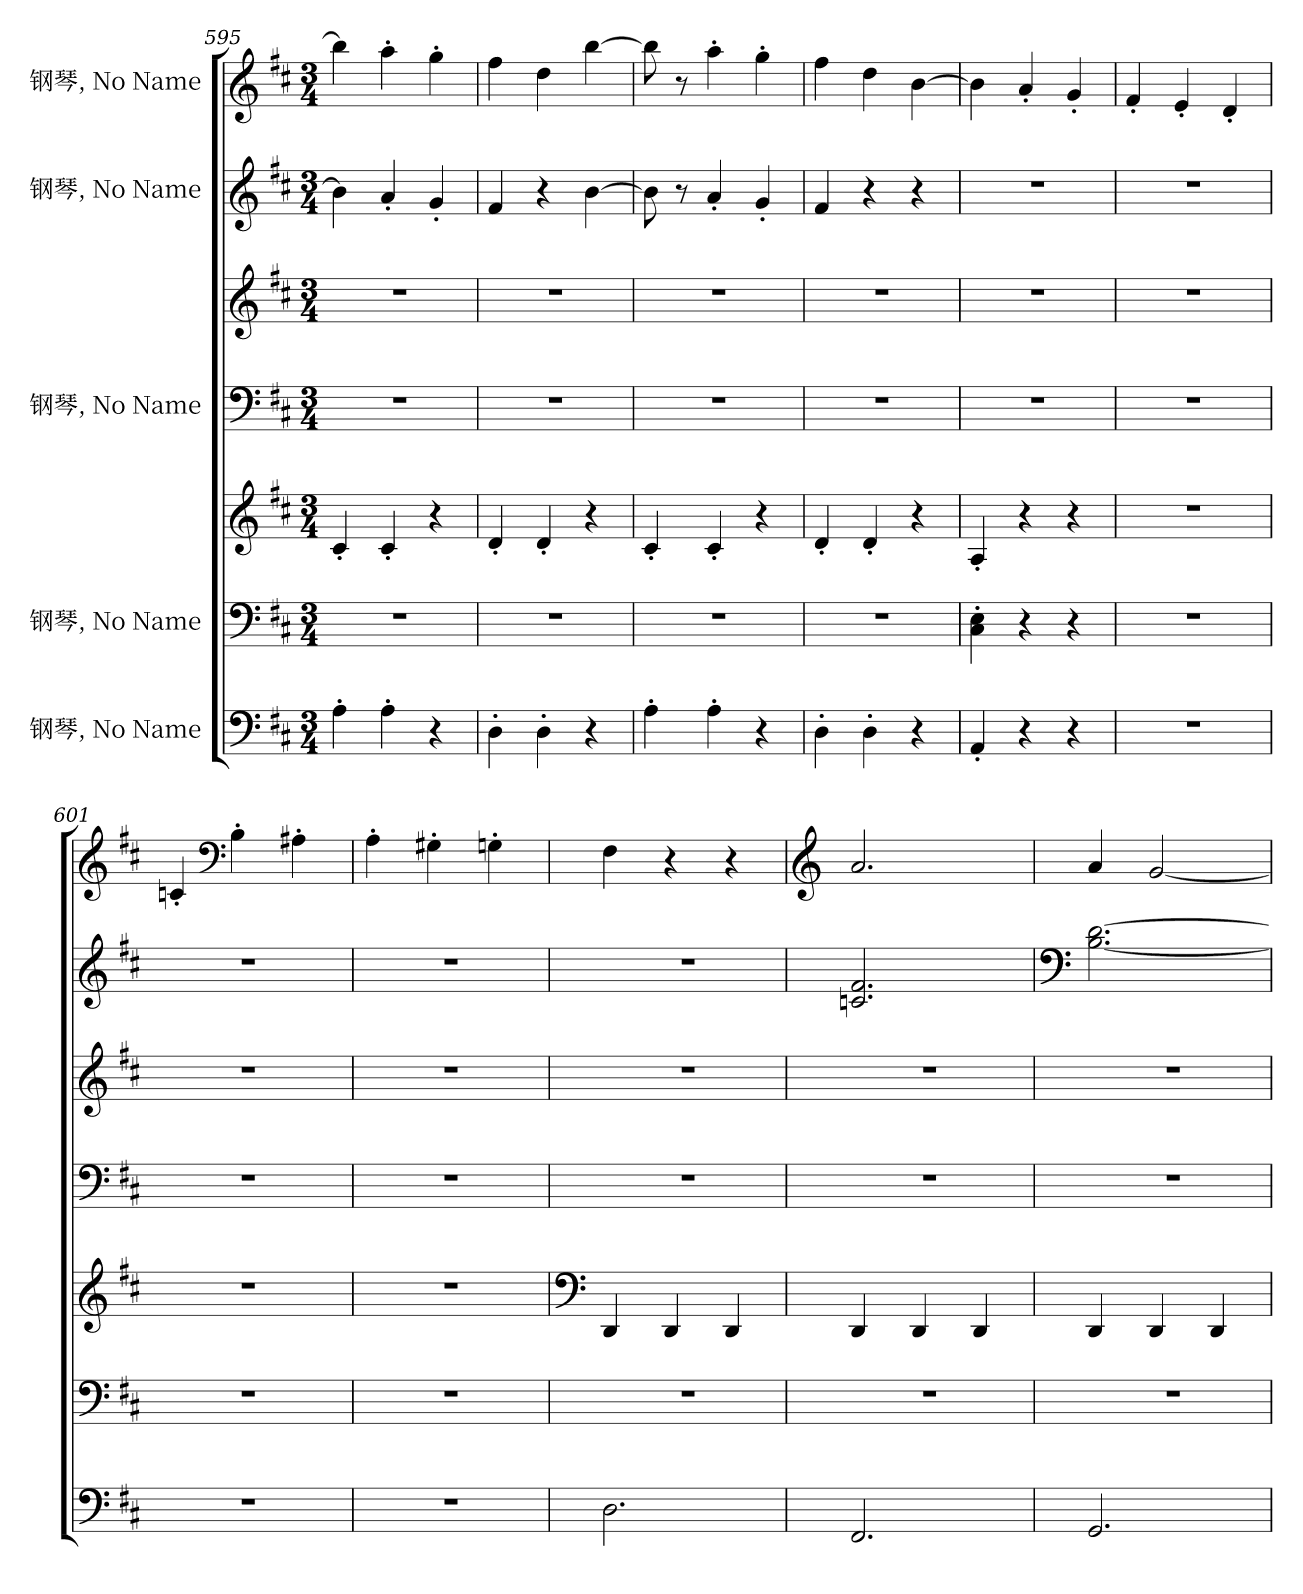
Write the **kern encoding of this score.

**kern	**kern	**kern	**kern	**kern	**kern	**kern
*part5	*part4	*part4	*part3	*part3	*part2	*part1
*staff7	*staff6	*staff5	*staff4	*staff3	*staff2	*staff1
*I"钢琴, No Name	*I"钢琴, No Name	*	*I"钢琴, No Name	*	*I"钢琴, No Name	*I"钢琴, No Name
!!LO:PB:g=z
*clefF4	*clefF4	*clefG2	*clefF4	*clefG2	*clefG2	*clefG2
*k[f#c#]	*k[f#c#]	*k[f#c#]	*k[f#c#]	*k[f#c#]	*k[f#c#]	*k[f#c#]
*M3/4	*M3/4	*M3/4	*M3/4	*M3/4	*M3/4	*M3/4
=595	=595	=595	=595	=595	=595	=595
4A'\	2.r	4c#'/	2.r	2.r	4b\]	4bb\]
4A'\	.	4c#'/	.	.	4a'/	4aa'\
4r	.	4r	.	.	4g'/	4gg'\
=596	=596	=596	=596	=596	=596	=596
4D'\	2.r	4d'/	2.r	2.r	4f#/	4ff#\
4D'\	.	4d'/	.	.	4r	4dd\
*	*	*	*	*	*	*MM197
4r	.	4r	.	.	[4b\	[4bb\
=597	=597	=597	=597	=597	=597	=597
4A'\	2.r	4c#'/	2.r	2.r	8b\]	8bb\]
.	.	.	.	.	8r	8r
4A'\	.	4c#'/	.	.	4a'/	4aa'\
4r	.	4r	.	.	4g'/	4gg'\
=598	=598	=598	=598	=598	=598	=598
4D'\	2.r	4d'/	2.r	2.r	4f#/	4ff#\
4D'\	.	4d'/	.	.	4r	4dd\
*	*	*	*	*	*	*MM197
4r	.	4r	.	.	4r	[4b\
=599	=599	=599	=599	=599	=599	=599
4AA'/	4C#\' 4E\'	4A'/	2.r	2.r	2.r	4b\]
4r	4r	4r	.	.	.	4a'/
4r	4r	4r	.	.	.	4g'/
=600	=600	=600	=600	=600	=600	=600
2.r	2.r	2.r	2.r	2.r	2.r	4f#'/
.	.	.	.	.	.	4e'/
.	.	.	.	.	.	4d'/
=601	=601	=601	=601	=601	=601	=601
2.r	2.r	2.r	2.r	2.r	2.r	4cn'/
*	*	*	*	*	*	*clefF4
.	.	.	.	.	.	4B'\
.	.	.	.	.	.	4A#X'\
=602	=602	=602	=602	=602	=602	=602
2.r	2.r	2.r	2.r	2.r	2.r	4A'\
.	.	.	.	.	.	4G#X'\
.	.	.	.	.	.	4Gn'\
!!LO:PB:g=z
=603	=603	=603	=603	=603	=603	=603
*	*	*clefF4	*	*	*	*
*	*	*	*	*	*	*MM196
2.D\	2.r	4DD/	2.r	2.r	2.r	4F#\
.	.	4DD/	.	.	.	4r
.	.	4DD/	.	.	.	4r
=604	=604	=604	=604	=604	=604	=604
*	*	*	*	*	*	*clefG2
2.FF#/	2.r	4DD/	2.r	2.r	2.cn/ 2.f#/	2.a/
.	.	4DD/	.	.	.	.
.	.	4DD/	.	.	.	.
=605	=605	=605	=605	=605	=605	=605
*	*	*	*	*	*clefF4	*
2.GG/	2.r	4DD/	2.r	2.r	[2.B\ [2.d\	4a/
.	.	4DD/	.	.	.	[2g/
.	.	4DD/	.	.	.	.
=	=	=	=	=	=	=
*-	*-	*-	*-	*-	*-	*-
